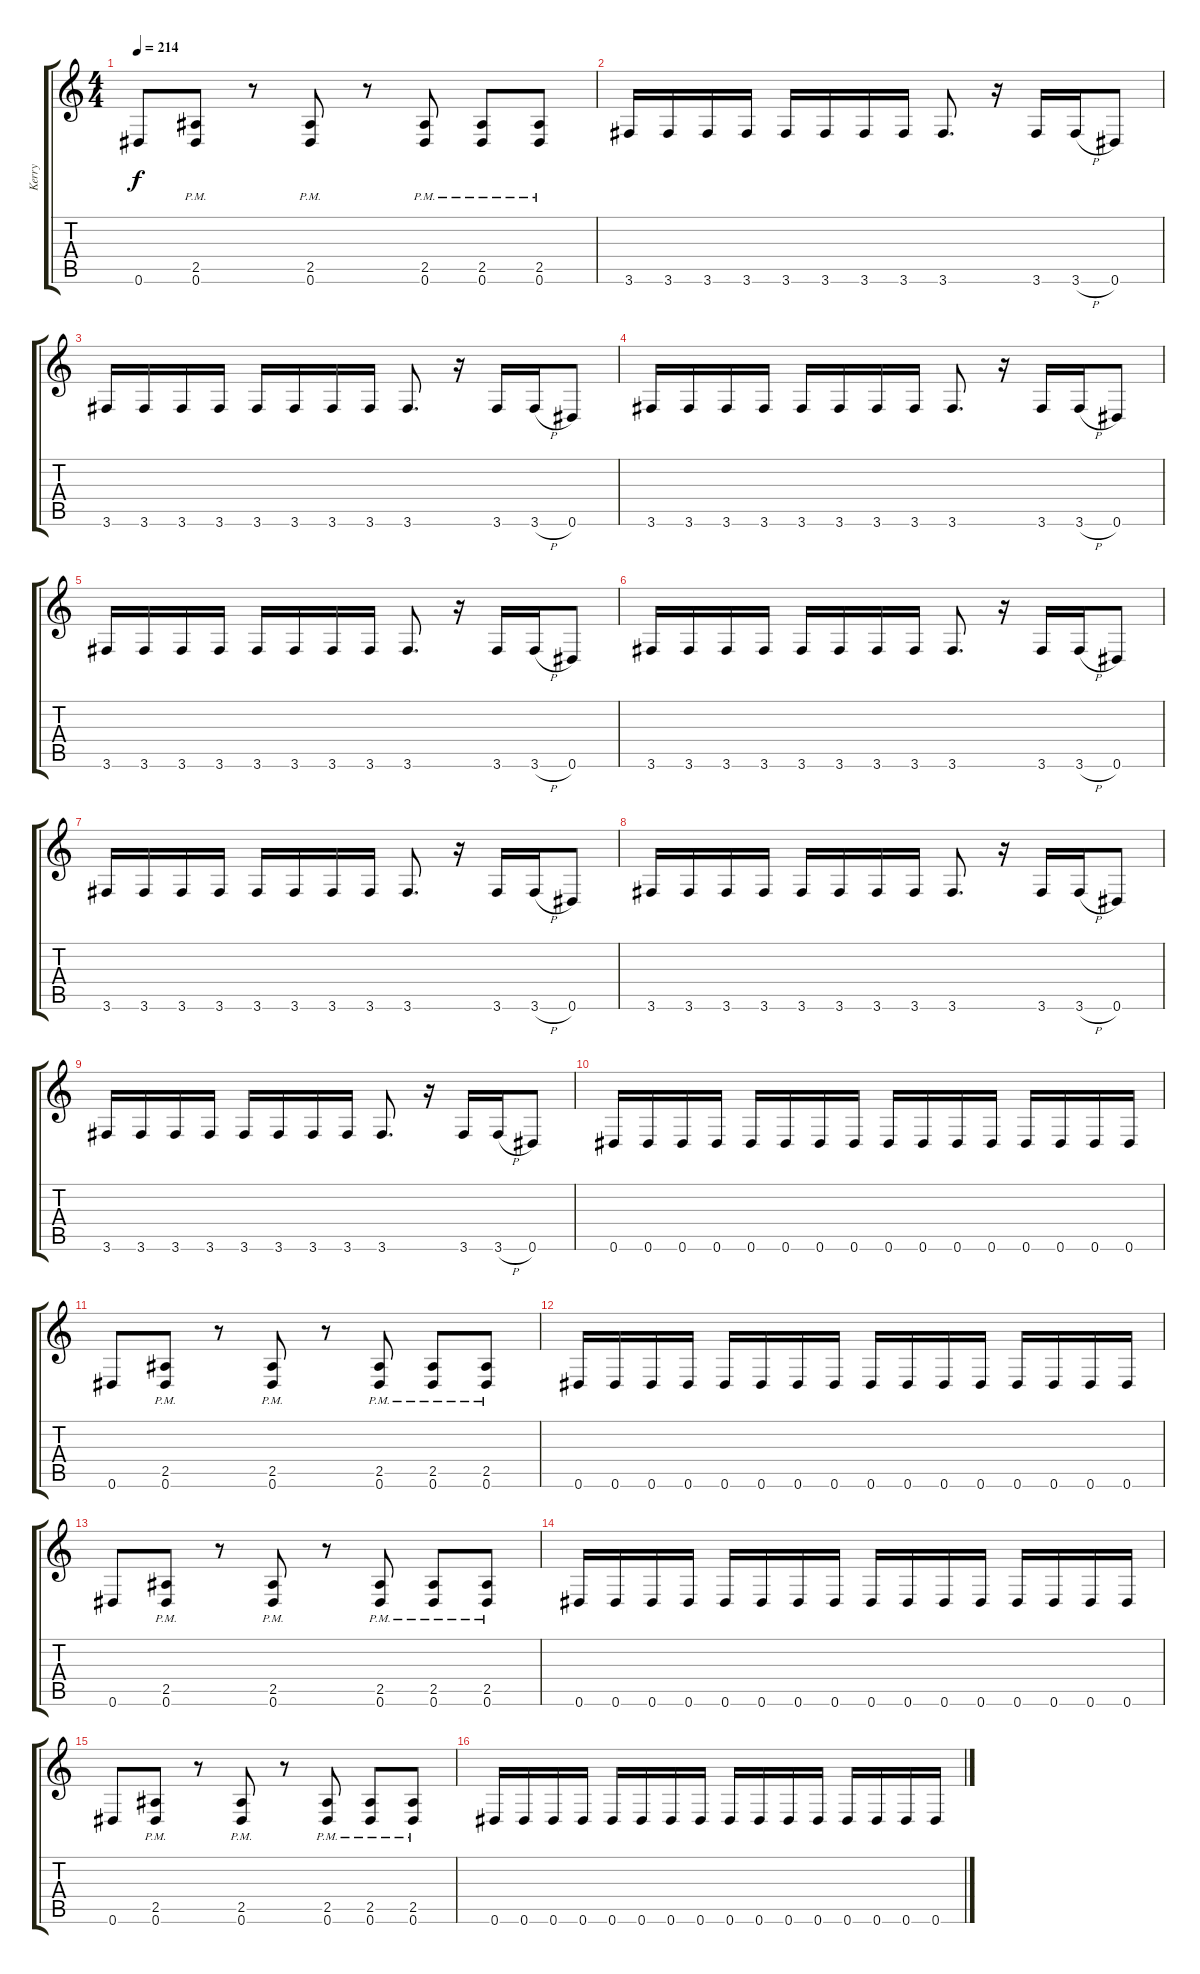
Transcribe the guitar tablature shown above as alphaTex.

\track ("Kerry" "Kerry") {instrument overdrivenguitar}
\staff {score tabs}
\tuning (Eb4 Bb3 Gb3 Db3 Ab2 Eb2) {hide}
\ts (4 4)
\tempo 214
\clef g2
\ks c
0.6.8{dy f} (2.5{pm} 0.6{pm}).8 r.8 (2.5{pm} 0.6{pm}).8 r.8 (2.5{pm} 0.6{pm}).8 (2.5{pm} 0.6{pm}).8 (2.5{pm} 0.6{pm}).8 |
3.6.16 3.6.16 3.6.16 3.6.16 3.6.16 3.6.16 3.6.16 3.6.16 3.6.8{d} r.16 3.6.16 3.6{h}.16 0.6.8 |
3.6.16 3.6.16 3.6.16 3.6.16 3.6.16 3.6.16 3.6.16 3.6.16 3.6.8{d} r.16 3.6.16 3.6{h}.16 0.6.8 |
3.6.16 3.6.16 3.6.16 3.6.16 3.6.16 3.6.16 3.6.16 3.6.16 3.6.8{d} r.16 3.6.16 3.6{h}.16 0.6.8 |
3.6.16 3.6.16 3.6.16 3.6.16 3.6.16 3.6.16 3.6.16 3.6.16 3.6.8{d} r.16 3.6.16 3.6{h}.16 0.6.8 |
3.6.16 3.6.16 3.6.16 3.6.16 3.6.16 3.6.16 3.6.16 3.6.16 3.6.8{d} r.16 3.6.16 3.6{h}.16 0.6.8 |
3.6.16 3.6.16 3.6.16 3.6.16 3.6.16 3.6.16 3.6.16 3.6.16 3.6.8{d} r.16 3.6.16 3.6{h}.16 0.6.8 |
3.6.16 3.6.16 3.6.16 3.6.16 3.6.16 3.6.16 3.6.16 3.6.16 3.6.8{d} r.16 3.6.16 3.6{h}.16 0.6.8 |
3.6.16 3.6.16 3.6.16 3.6.16 3.6.16 3.6.16 3.6.16 3.6.16 3.6.8{d} r.16 3.6.16 3.6{h}.16 0.6.8 |
0.6.16 0.6.16 0.6.16 0.6.16 0.6.16 0.6.16 0.6.16 0.6.16 0.6.16 0.6.16 0.6.16 0.6.16 0.6.16 0.6.16 0.6.16 0.6.16 |
0.6.8 (2.5{pm} 0.6{pm}).8 r.8 (2.5{pm} 0.6{pm}).8 r.8 (2.5{pm} 0.6{pm}).8 (2.5{pm} 0.6{pm}).8 (2.5{pm} 0.6{pm}).8 |
0.6.16 0.6.16 0.6.16 0.6.16 0.6.16 0.6.16 0.6.16 0.6.16 0.6.16 0.6.16 0.6.16 0.6.16 0.6.16 0.6.16 0.6.16 0.6.16 |
0.6.8 (2.5{pm} 0.6{pm}).8 r.8 (2.5{pm} 0.6{pm}).8 r.8 (2.5{pm} 0.6{pm}).8 (2.5{pm} 0.6{pm}).8 (2.5{pm} 0.6{pm}).8 |
0.6.16 0.6.16 0.6.16 0.6.16 0.6.16 0.6.16 0.6.16 0.6.16 0.6.16 0.6.16 0.6.16 0.6.16 0.6.16 0.6.16 0.6.16 0.6.16 |
0.6.8 (2.5{pm} 0.6{pm}).8 r.8 (2.5{pm} 0.6{pm}).8 r.8 (2.5{pm} 0.6{pm}).8 (2.5{pm} 0.6{pm}).8 (2.5{pm} 0.6{pm}).8 |
0.6.16 0.6.16 0.6.16 0.6.16 0.6.16 0.6.16 0.6.16 0.6.16 0.6.16 0.6.16 0.6.16 0.6.16 0.6.16 0.6.16 0.6.16 0.6.16
